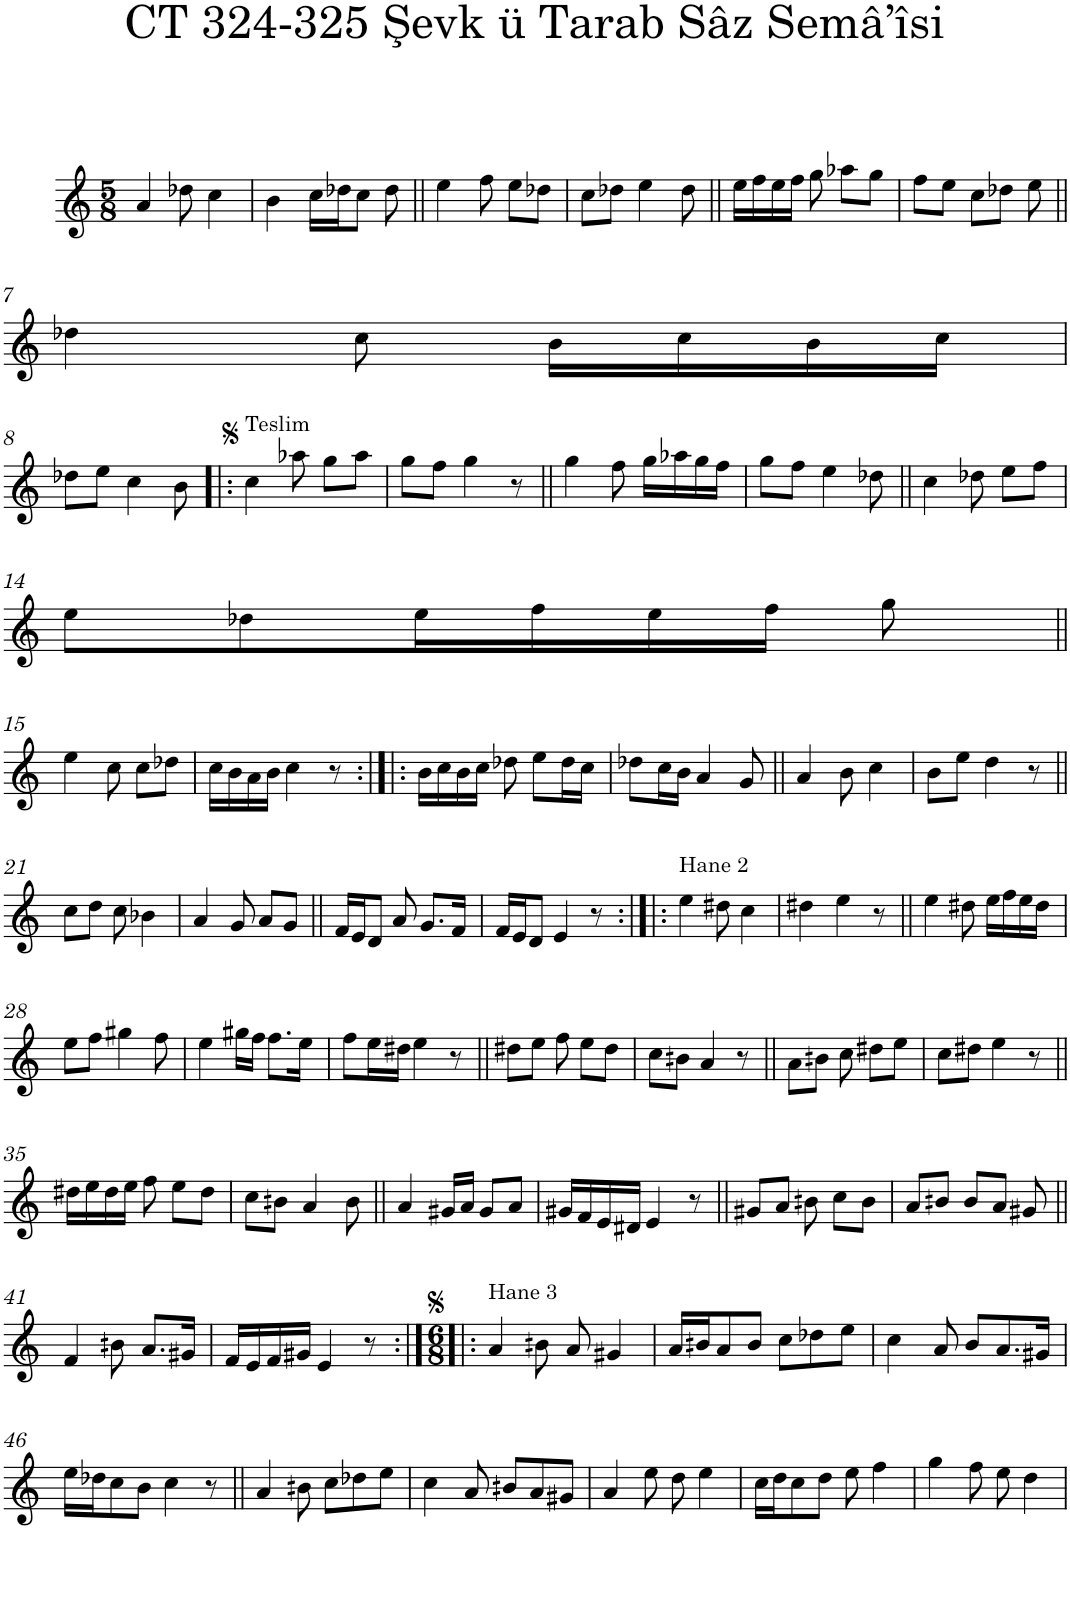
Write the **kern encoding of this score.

**kern
*part1
*staff1
*I"Piano
*I'Pno.
*clefG2
*k[]
*M5/8
=1
4a/
8dd-X\
4cc\
=2
4b\
16cc\LL
16dd-X\J
8cc\J
8dd-\
=3||
4ee\
8ff\
8ee\L
8dd-X\J
=4
8cc\L
8dd-X\J
4ee\
8dd-\
=5||
16ee\LL
16ff\
16ee\
16ff\JJ
8gg\
8aa-X\L
8gg\J
=6
8ff\L
8ee\J
8cc\L
8dd-X\J
8ee\
!!LO:LB:g=z
=7||
4dd-X\
8cc\
16b\LL
16cc\
16b\
16cc\JJ
!!LO:LB:g=z
=8
8dd-X\L
8ee\J
4cc\
8b\
=9!|:
!LO:TX:a:t=Teslim
4cc\
8aa-X\
8gg\L
8aa-\J
=10
8gg\L
8ff\J
4gg\
8r
=11||
4gg\
8ff\
16gg\LL
16aa-X\
16gg\
16ff\JJ
=12
8gg\L
8ff\J
4ee\
8dd-X\
=13||
4cc\
8dd-X\
8ee\L
8ff\J
!!LO:LB:g=z
=14
8ee\L
8dd-X\
16ee\L
16ff\
16ee\
16ff\JJ
8gg\
!!LO:LB:g=z
=15||
4ee\
8cc\
8cc\L
8dd-X\J
=16
16cc\LL
16b\
16a\
16b\JJ
4cc\
8r
=17:|!|:
16b\LL
16cc\
16b\
16cc\JJ
8dd-X\
8ee\L
16dd-\L
16cc\JJ
=18
8dd-X\L
16cc\L
16b\JJ
4a/
8g/
=19||
4a/
8b\
4cc\
=20
8b\L
8ee\J
4dd\
8r
!!LO:LB:g=z
=21||
8cc\L
8dd\J
8cc\
4b-X\
=22
4a/
8g/
8a/L
8g/J
=23||
16f/LL
16e/J
8d/J
8a/
8.g/L
16f/Jk
=24
16f/LL
16e/J
8d/J
4e/
8r
=25:|!|:
!LO:TX:a:t=Hane 2
4ee\
8dd#X\
4cc\
=26
4dd#X\
4ee\
8r
=27||
4ee\
8dd#X\
16ee\LL
16ff\
16ee\
16dd#\JJ
!!LO:LB:g=z
=28
8ee\L
8ff\J
4gg#X\
8ff\
=29
4ee\
16gg#X\LL
16ff\JJ
8.ff\L
16ee\Jk
=30
8ff\L
16ee\L
16dd#X\JJ
4ee\
8r
=31||
8dd#X\L
8ee\J
8ff\
8ee\L
8dd#\J
=32
8cc\L
8bn\J
4a/
8r
=33||
8a\L
8bn\J
8cc\
8dd#X\L
8ee\J
=34
8cc\L
8dd#X\J
4ee\
8r
!!LO:LB:g=z
=35||
16dd#X\LL
16ee\
16dd#\
16ee\JJ
8ff\
8ee\L
8dd#\J
=36
8cc\L
8bn\J
4a/
8b\
=37||
4a/
16g#X/LL
16a/JJ
8g#/L
8a/J
=38
16g#X/LL
16f/
16e/
16d#X/JJ
4e/
8r
=39||
8g#X/L
8a/J
8bn\
8cc\L
8b\J
=40
8a/L
8bn/J
8b/L
8a/J
8g#X/
!!LO:LB:g=z
=41||
4f/
8bn\
8.a/L
16g#X/Jk
=42
16f/LL
16e/
16f/
16g#X/JJ
4e/
8r
=43:|!|:
*M6/8
!LO:TX:a:t=Hane 3
4a/
8bn\
8a/
4g#X/
=44
16a/LL
16bn/J
8a/
8b/J
8cc\L
8dd-X\
8ee\J
=45
4cc\
8a/
8b/L
8.a/
16g#X/Jk
!!LO:LB:g=z
=46
16ee\LL
16dd-X\J
8cc\
8b\J
4cc\
8r
=47||
4a/
8bn\
8cc\L
8dd-X\
8ee\J
=48
4cc\
8a/
8bn/L
8a/
8g#X/J
=49
4a/
8ee\
8dd\
4ee\
=50
16cc\LL
16dd\J
8cc\
8dd\J
8ee\
4ff\
=51
4gg\
8ff\
8ee\
4dd\
=
*-
